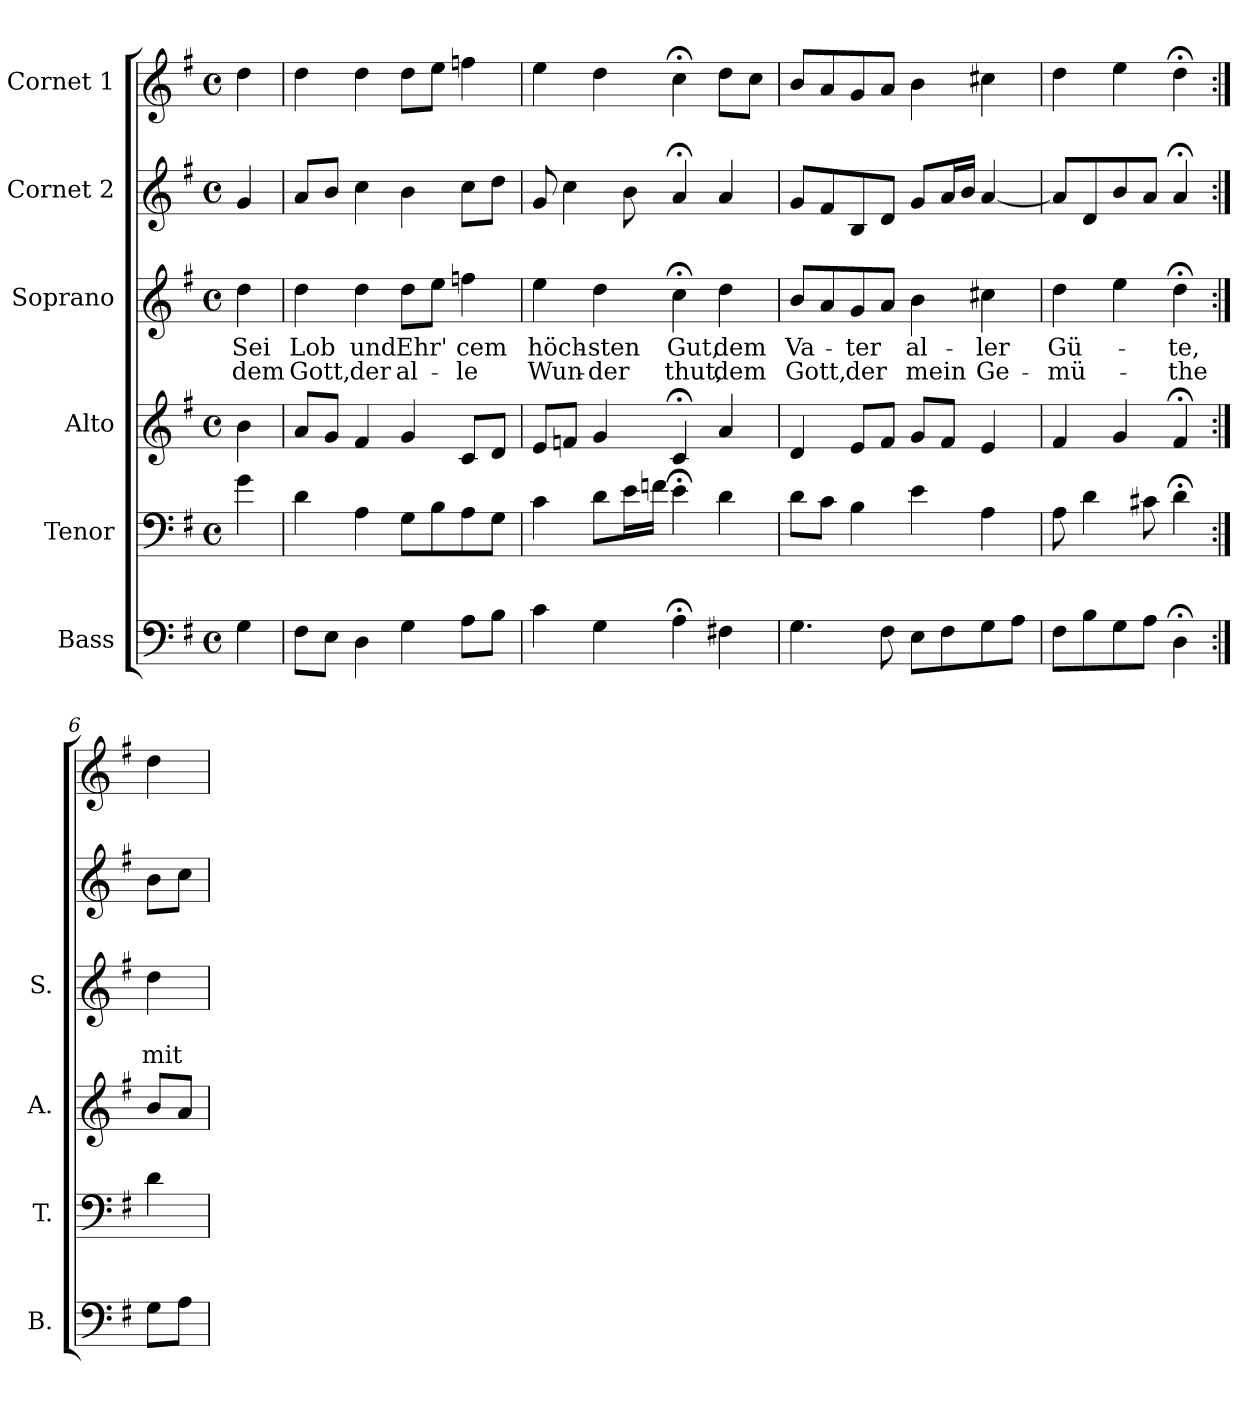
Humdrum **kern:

**kern	**kern	**kern	**kern	**text	**text	**kern	**kern
*part6	*part5	*part4	*part3	*part3	*part3	*part2	*part1
*staff6	*staff5	*staff4	*staff3	*staff3	*staff3	*staff2	*staff1
*I"Bass	*I"Tenor	*I"Alto	*I"Soprano	*	*	*I"Cornet 2	*I"Cornet 1
*I'B.	*I'T.	*I'A.	*I'S.	*	*	*	*
*clefF4	*clefF4	*clefG2	*clefG2	*	*	*clefG2	*clefG2
*k[f#]	*k[f#]	*k[f#]	*k[f#]	*	*	*k[f#]	*k[f#]
*G:	*G:	*G:	*G:	*	*	*G:	*G:
*M4/4	*M4/4	*M4/4	*M4/4	*	*	*M4/4	*M4/4
*met(c)	*met(c)	*met(c)	*met(c)	*	*	*met(c)	*met(c)
=1	=1	=1	=1	=1	=1	=1	=1
!	!	!	!	!LO:LY:b	!LO:LY:b	!	!
4G\	4g\	4b\	4dd\	Sei	dem	4g/	4dd\
=2	=2	=2	=2	=2	=2	=2	=2
!	!	!	!	!LO:LY:b	!LO:LY:b	!	!
8F#\L	4d\	8a/L	4dd\	Lob	Gott,	8a/L	4dd\
8E\J	.	8g/J	.	.	.	8b/J	.
!	!	!	!	!LO:LY:b	!LO:LY:b	!	!
4D\	4A\	4f#/	4dd\	und	der	4cc\	4dd\
!	!	!	!	!LO:LY:b	!LO:LY:b	!	!
4G\	8G\L	4g/	8dd\L	Ehr'	al-	4b\	8dd\L
.	8B\	.	8ee\J	.	.	.	8ee\J
!	!	!	!	!LO:LY:b	!LO:LY:b	!	!
8A\L	8A\	8c/L	4ffn\	cem	-le	8cc\L	4ffn\
8B\J	8G\J	8d/J	.	.	.	8dd\J	.
=3	=3	=3	=3	=3	=3	=3	=3
!	!	!	!	!LO:LY:b	!LO:LY:b	!	!
4c\	4c\	8e/L	4ee\	höch-	Wun-	8g/	4ee\
.	.	8fn/J	.	.	.	4cc\	.
!	!	!	!	!LO:LY:b	!LO:LY:b	!	!
4G\	8d\L	4g/	4dd\	-sten	-der	.	4dd\
.	16e\L	.	.	.	.	8b\	.
.	16fn\JJ	.	.	.	.	.	.
!	!	!	!	!LO:LY:b	!LO:LY:b	!	!
4A;<\	4e;<\	4c;</	4cc;<\	Gut,	thut,	4a;</	4cc;<\
!	!	!	!	!LO:LY:b	!LO:LY:b	!	!
4F#X\	4d\	4a/	4dd\	dem	dem	4a/	8dd\L
.	.	.	.	.	.	.	8cc\J
=4	=4	=4	=4	=4	=4	=4	=4
!	!	!	!	!LO:LY:b	!LO:LY:b	!	!
4.G\	8d\L	4d/	8b/L	Va-	Gott,	8g/L	8b/L
.	8c\J	.	8a/	.	.	8f#/	8a/
!	!	!	!	!LO:LY:b	!LO:LY:b	!	!
.	4B\	8e/L	8g/	-ter	der	8B/	8g/
8F#\	.	8f#/J	8a/J	.	.	8d/J	8a/J
!	!	!	!	!LO:LY:b	!LO:LY:b	!	!
8E\L	4e\	8g/L	4b\	al-	mein	8g/L	4b\
8F#\	.	8f#/J	.	.	.	16a/L	.
.	.	.	.	.	.	16b/JJ	.
!	!	!	!	!LO:LY:b	!LO:LY:b	!	!
8G\	4A\	4e/	4cc#X\	-ler	Ge-	[4a/	4cc#X\
8A\J	.	.	.	.	.	.	.
!!LO:PB:g=z
=5	=5	=5	=5	=5	=5	=5	=5
!	!	!	!	!LO:LY:b	!LO:LY:b	!	!
8F#\L	8A\	4f#/	4dd\	Gü-	-mü-	8a/L]	4dd\
8B\	4d\	.	.	.	.	8d/	.
8G\	.	4g/	4ee\	.	.	8b/	4ee\
8A\J	8c#X\	.	.	.	.	8a/J	.
!	!	!	!	!LO:LY:b	!LO:LY:b	!	!
4D;<\	4d;<\	4f#;</	4dd;<\	-te,	-the	4a;</	4dd;<\
=6:|!	=6:|!	=6:|!	=6:|!	=6:|!	=6:|!	=6:|!	=6:|!
!	!	!	!	!	!LO:LY:b	!	!
8G\L	4d\	8b/L	4dd\	.	mit	8b\L	4dd\
8A\J	.	8a/J	.	.	.	8cc\J	.
=	=	=	=	=	=	=	=
*-	*-	*-	*-	*-	*-	*-	*-
